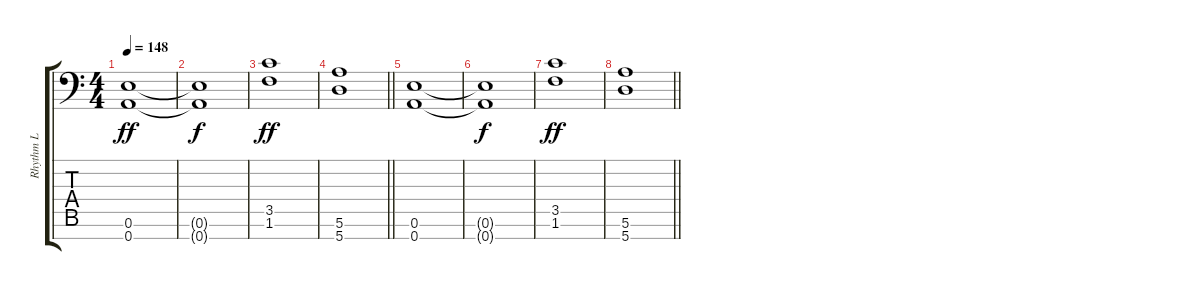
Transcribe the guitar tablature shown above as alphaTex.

\track ("Rhythm L" "Rhythm L") {instrument distortionguitar}
\staff {score tabs}
\tuning (E4 B3 G3 D3 A2 E2 A1) {hide}
\ts (4 4)
\tempo 148
\clef f4
\ks c
(0.6 0.7).1{dy ff} |
(0.6{t} 0.7{t}).1{dy f} |
(3.5 1.6).1{dy ff} |
\barLineRight lightlight
(5.6 5.7).1 |
(0.6 0.7).1 |
(0.6{t} 0.7{t}).1{dy f} |
(3.5 1.6).1{dy ff} |
\barLineRight lightlight
(5.6 5.7).1
